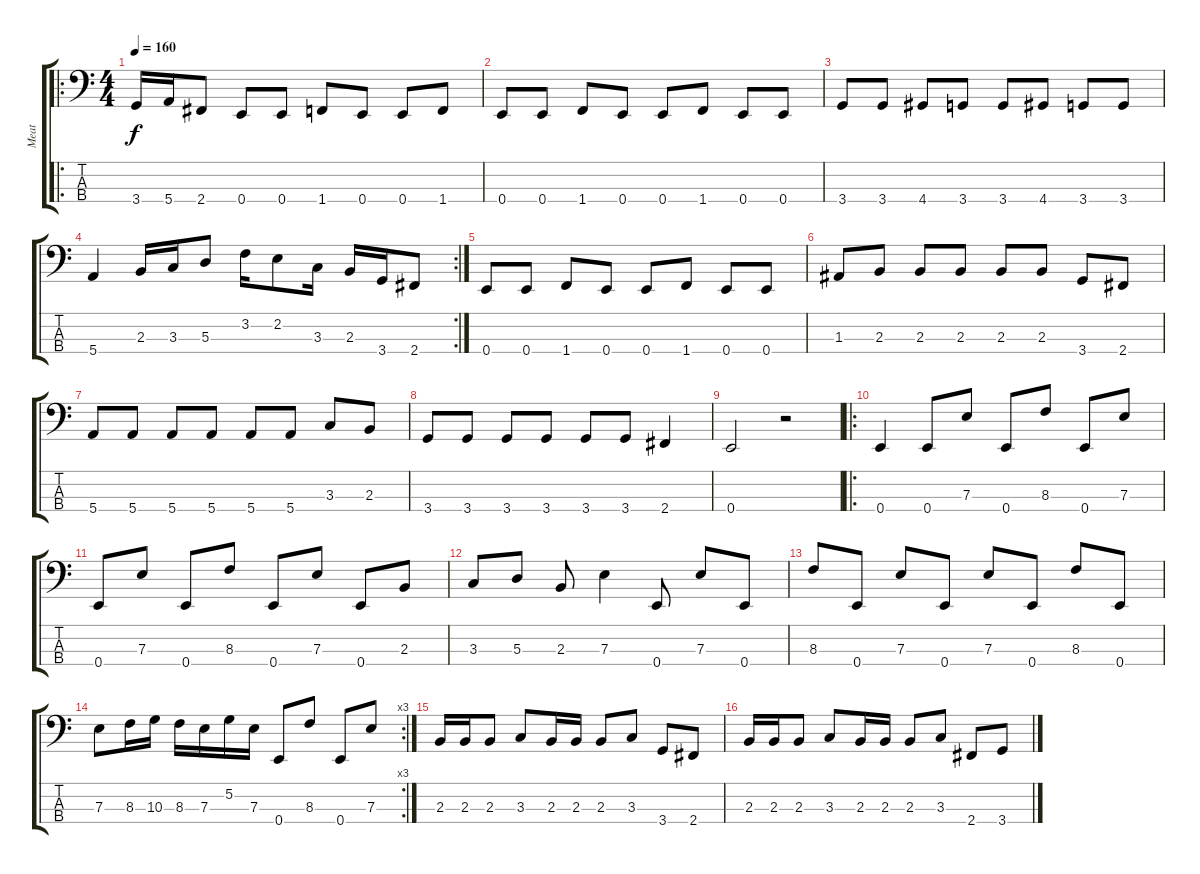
\track ("Meat" "Meat") {instrument electricbasspick}
\staff {score tabs}
\tuning (G2 D2 A1 E1) {hide}
\ro
\ts (4 4)
\tempo 160
\clef f4
\ks c
3.4.16{dy f} 5.4.16 2.4.8 0.4.8 0.4.8 1.4.8 0.4.8 0.4.8 1.4.8 |
0.4.8 0.4.8 1.4.8 0.4.8 0.4.8 1.4.8 0.4.8 0.4.8 |
3.4.8 3.4.8 4.4.8 3.4.8 3.4.8 4.4.8 3.4.8 3.4.8 |
\rc 2
5.4.4 2.3.16 3.3.16 5.3.8 3.2.16 2.2.8 3.3.16 2.3.16 3.4.16 2.4.8 |
0.4.8 0.4.8 1.4.8 0.4.8 0.4.8 1.4.8 0.4.8 0.4.8 |
1.3.8 2.3.8 2.3.8 2.3.8 2.3.8 2.3.8 3.4.8 2.4.8 |
5.4.8 5.4.8 5.4.8 5.4.8 5.4.8 5.4.8 3.3.8 2.3.8 |
3.4.8 3.4.8 3.4.8 3.4.8 3.4.8 3.4.8 2.4.4 |
0.4.2 r.2 |
\ro
0.4.4 0.4.8 7.3.8 0.4.8 8.3.8 0.4.8 7.3.8 |
0.4.8 7.3.8 0.4.8 8.3.8 0.4.8 7.3.8 0.4.8 2.3.8 |
3.3.8 5.3.8 2.3.8 7.3.4 0.4.8 7.3.8 0.4.8 |
8.3.8 0.4.8 7.3.8 0.4.8 7.3.8 0.4.8 8.3.8 0.4.8 |
\rc 3
7.3.8 8.3.16 10.3.16 8.3.16 7.3.16 5.2.16 7.3.16 0.4.8 8.3.8 0.4.8 7.3.8 |
2.3.16 2.3.16 2.3.8 3.3.8 2.3.16 2.3.16 2.3.8 3.3.8 3.4.8 2.4.8 |
2.3.16 2.3.16 2.3.8 3.3.8 2.3.16 2.3.16 2.3.8 3.3.8 2.4.8 3.4.8
